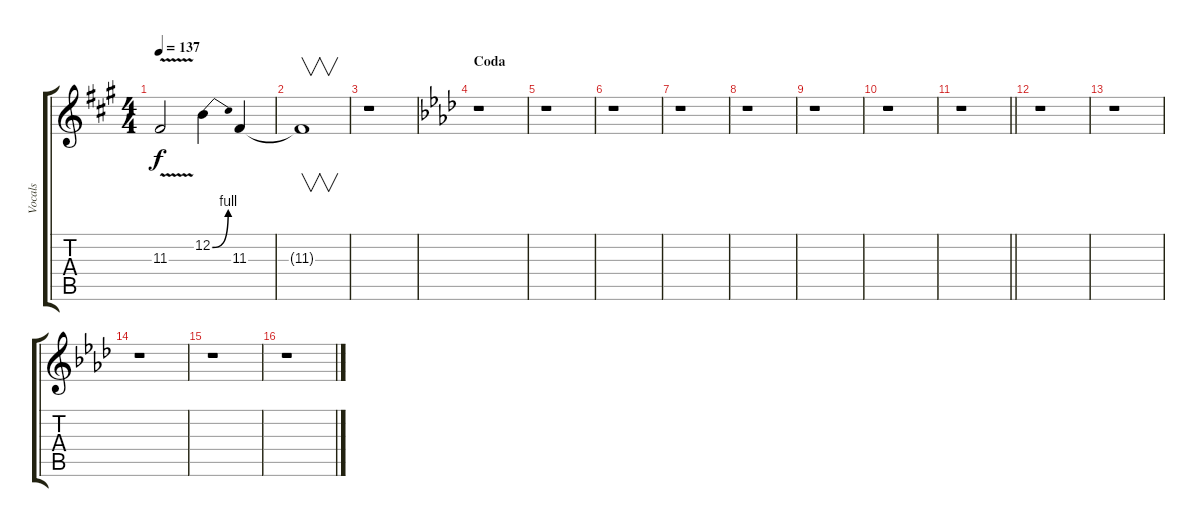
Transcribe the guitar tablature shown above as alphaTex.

\track ("Vocals" "Vocals") {instrument clarinet}
\staff {score tabs}
\tuning (E4 B3 G3 D3 A2 E2) {hide}
\ts (4 4)
\tempo 137
\clef g2
\ks a
11.3{v}.2{dy f} 12.2{be (bend 0 0 60 4)}.4 11.3.4 |
11.3{t}.1{v} |
r.1 |
\section ("" "Coda")
\ks ab
r.1 |
r.1 |
r.1 |
r.1 |
r.1 |
r.1 |
r.1 |
\barLineRight lightlight
r.1 |
r.1 |
r.1 |
r.1 |
r.1 |
r.1
